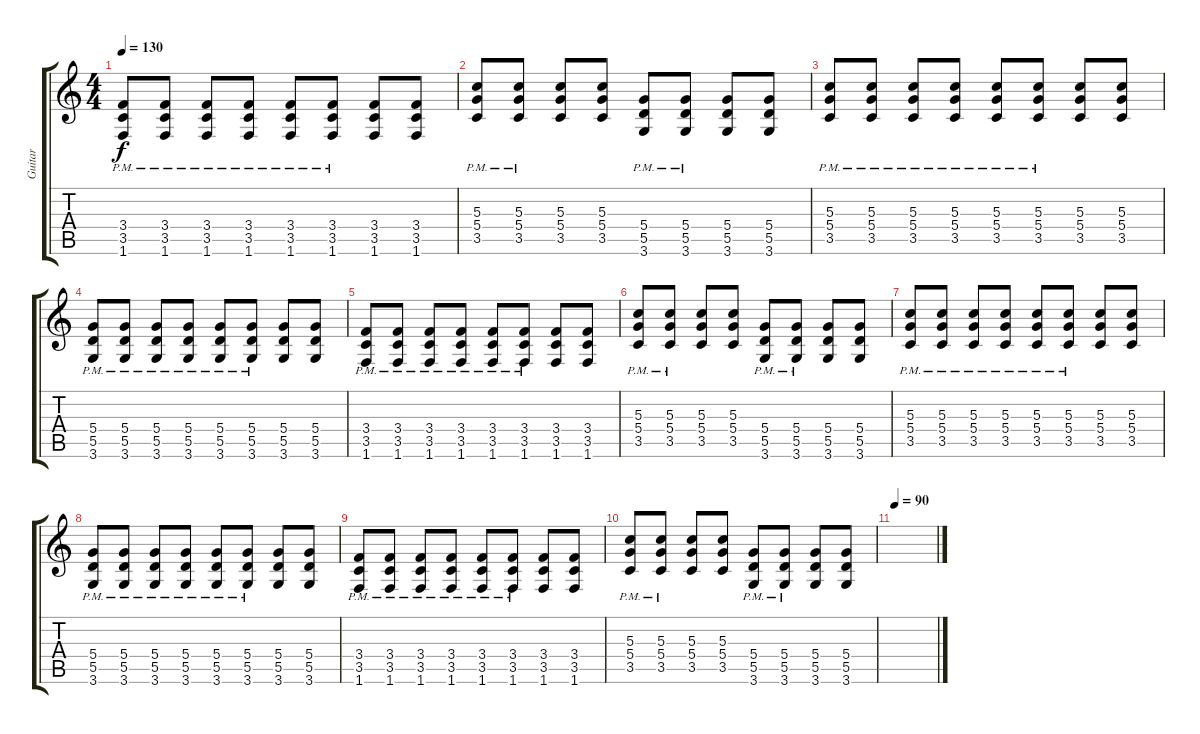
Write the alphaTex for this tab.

\track ("Guitar" "Guitar") {instrument distortionguitar}
\staff {score tabs}
\tuning (E4 B3 G3 D3 A2 E2) {hide}
\ts (4 4)
\tempo 130
\clef g2
\ks c
(3.4{pm} 3.5{pm} 1.6{pm}).8{dy f} (3.4{pm} 3.5{pm} 1.6{pm}).8 (3.4{pm} 3.5{pm} 1.6{pm}).8 (3.4{pm} 3.5{pm} 1.6{pm}).8 (3.4{pm} 3.5{pm} 1.6{pm}).8 (3.4{pm} 3.5{pm} 1.6{pm}).8 (3.4 3.5 1.6).8 (3.4 3.5 1.6).8 |
(5.3{pm} 5.4{pm} 3.5{pm}).8 (5.3{pm} 5.4{pm} 3.5{pm}).8 (5.3 5.4 3.5).8 (5.3 5.4 3.5).8 (5.4{pm} 5.5{pm} 3.6{pm}).8 (5.4{pm} 5.5{pm} 3.6{pm}).8 (5.4 5.5 3.6).8 (5.4 5.5 3.6).8 |
(5.3{pm} 5.4{pm} 3.5{pm}).8 (5.3{pm} 5.4{pm} 3.5{pm}).8 (5.3{pm} 5.4{pm} 3.5{pm}).8 (5.3{pm} 5.4{pm} 3.5{pm}).8 (5.3{pm} 5.4{pm} 3.5{pm}).8 (5.3{pm} 5.4{pm} 3.5{pm}).8 (5.3 5.4 3.5).8 (5.3 5.4 3.5).8 |
(5.4{pm} 5.5{pm} 3.6{pm}).8 (5.4{pm} 5.5{pm} 3.6{pm}).8 (5.4{pm} 5.5{pm} 3.6{pm}).8 (5.4{pm} 5.5{pm} 3.6{pm}).8 (5.4{pm} 5.5{pm} 3.6{pm}).8 (5.4{pm} 5.5{pm} 3.6{pm}).8 (5.4 5.5 3.6).8 (5.4 5.5 3.6).8 |
(3.4{pm} 3.5{pm} 1.6{pm}).8 (3.4{pm} 3.5{pm} 1.6{pm}).8 (3.4{pm} 3.5{pm} 1.6{pm}).8 (3.4{pm} 3.5{pm} 1.6{pm}).8 (3.4{pm} 3.5{pm} 1.6{pm}).8 (3.4{pm} 3.5{pm} 1.6{pm}).8 (3.4 3.5 1.6).8 (3.4 3.5 1.6).8 |
(5.3{pm} 5.4{pm} 3.5{pm}).8 (5.3{pm} 5.4{pm} 3.5{pm}).8 (5.3 5.4 3.5).8 (5.3 5.4 3.5).8 (5.4{pm} 5.5{pm} 3.6{pm}).8 (5.4{pm} 5.5{pm} 3.6{pm}).8 (5.4 5.5 3.6).8 (5.4 5.5 3.6).8 |
(5.3{pm} 5.4{pm} 3.5{pm}).8 (5.3{pm} 5.4{pm} 3.5{pm}).8 (5.3{pm} 5.4{pm} 3.5{pm}).8 (5.3{pm} 5.4{pm} 3.5{pm}).8 (5.3{pm} 5.4{pm} 3.5{pm}).8 (5.3{pm} 5.4{pm} 3.5{pm}).8 (5.3 5.4 3.5).8 (5.3 5.4 3.5).8 |
(5.4{pm} 5.5{pm} 3.6{pm}).8 (5.4{pm} 5.5{pm} 3.6{pm}).8 (5.4{pm} 5.5{pm} 3.6{pm}).8 (5.4{pm} 5.5{pm} 3.6{pm}).8 (5.4{pm} 5.5{pm} 3.6{pm}).8 (5.4{pm} 5.5{pm} 3.6{pm}).8 (5.4 5.5 3.6).8 (5.4 5.5 3.6).8 |
(3.4{pm} 3.5{pm} 1.6{pm}).8 (3.4{pm} 3.5{pm} 1.6{pm}).8 (3.4{pm} 3.5{pm} 1.6{pm}).8 (3.4{pm} 3.5{pm} 1.6{pm}).8 (3.4{pm} 3.5{pm} 1.6{pm}).8 (3.4{pm} 3.5{pm} 1.6{pm}).8 (3.4 3.5 1.6).8 (3.4 3.5 1.6).8 |
(5.3{pm} 5.4{pm} 3.5{pm}).8 (5.3{pm} 5.4{pm} 3.5{pm}).8 (5.3 5.4 3.5).8 (5.3 5.4 3.5).8 (5.4{pm} 5.5{pm} 3.6{pm}).8 (5.4{pm} 5.5{pm} 3.6{pm}).8 (5.4 5.5 3.6).8 (5.4 5.5 3.6).8 |
\tempo 90
